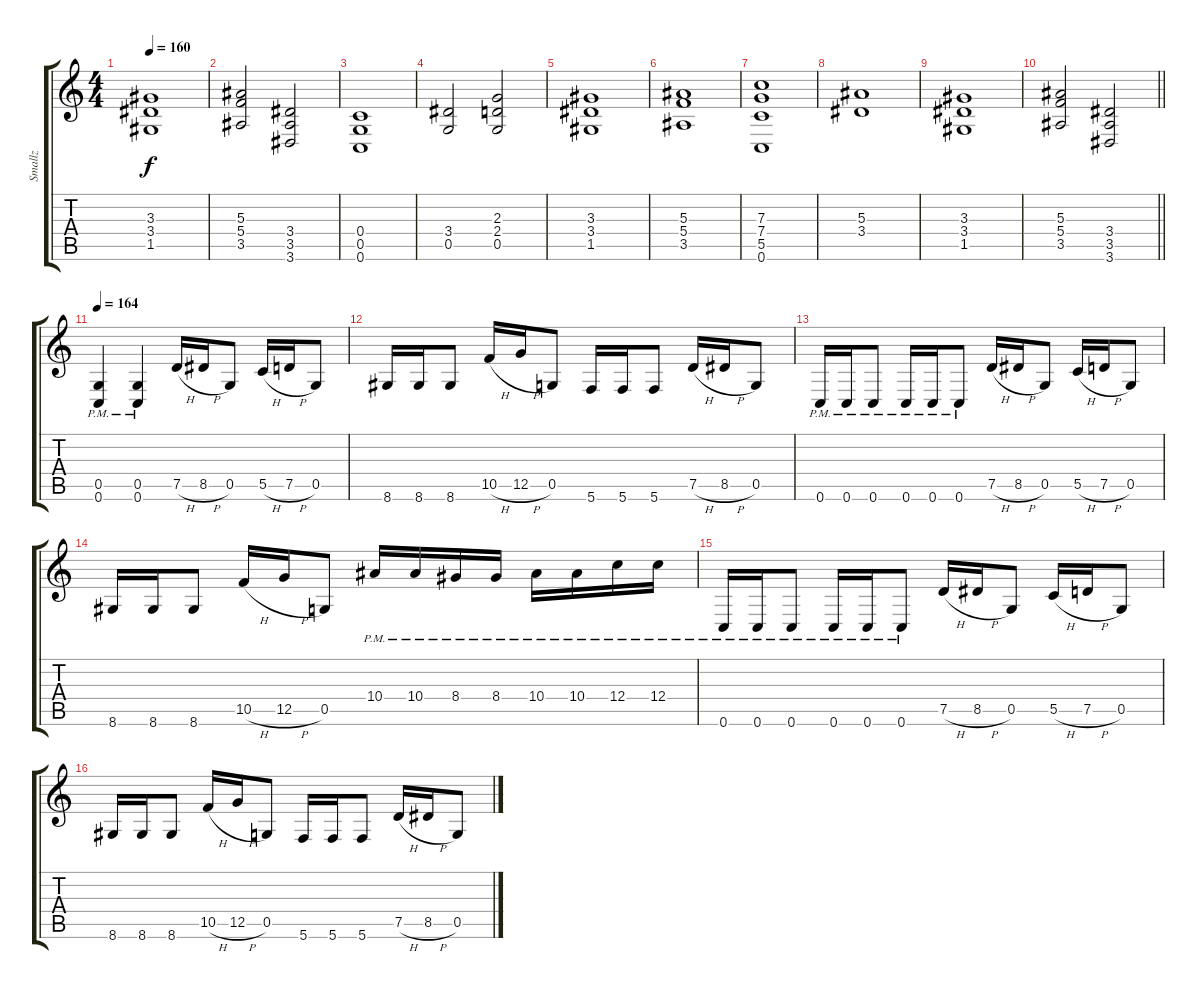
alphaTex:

\track ("Smallz" "Smallz") {instrument distortionguitar}
\staff {score tabs}
\tuning (D4 A3 F3 C3 G2 C2) {hide}
\ts (4 4)
\tempo 160
\clef g2
\ks c
(3.3 3.4 1.5).1{dy f} |
(5.3 5.4 3.5).2 (3.4 3.5 3.6).2 |
(0.4 0.5 0.6).1 |
(3.4 0.5).2 (2.3 2.4 0.5).2 |
(3.3 3.4 1.5).1 |
(5.3 5.4 3.5).1 |
(7.3 7.4 5.5 0.6).1 |
(5.3 3.4).1 |
(3.3 3.4 1.5).1 |
\barLineRight lightlight
(5.3 5.4 3.5).2 (3.4 3.5 3.6).2 |
\tempo 164
(0.5 0.6{pm}).4 (0.5 0.6{pm}).4 7.5{h}.16 8.5{h}.16 0.5.8 5.5{h}.16 7.5{h}.16 0.5.8 |
8.6.16 8.6.16 8.6.8 10.5{h}.16 12.5{h}.16 0.5.8 5.6.16 5.6.16 5.6.8 7.5{h}.16 8.5{h}.16 0.5.8 |
0.6{pm}.16 0.6{pm}.16 0.6{pm}.8 0.6{pm}.16 0.6{pm}.16 0.6{pm}.8 7.5{h}.16 8.5{h}.16 0.5.8 5.5{h}.16 7.5{h}.16 0.5.8 |
8.6.16 8.6.16 8.6.8 10.5{h}.16 12.5{h}.16 0.5.8 10.4{pm}.16 10.4{pm}.16 8.4{pm}.16 8.4{pm}.16 10.4{pm}.16 10.4{pm}.16 12.4{pm}.16 12.4{pm}.16 |
0.6{pm}.16 0.6{pm}.16 0.6{pm}.8 0.6{pm}.16 0.6{pm}.16 0.6{pm}.8 7.5{h}.16 8.5{h}.16 0.5.8 5.5{h}.16 7.5{h}.16 0.5.8 |
8.6.16 8.6.16 8.6.8 10.5{h}.16 12.5{h}.16 0.5.8 5.6.16 5.6.16 5.6.8 7.5{h}.16 8.5{h}.16 0.5.8
